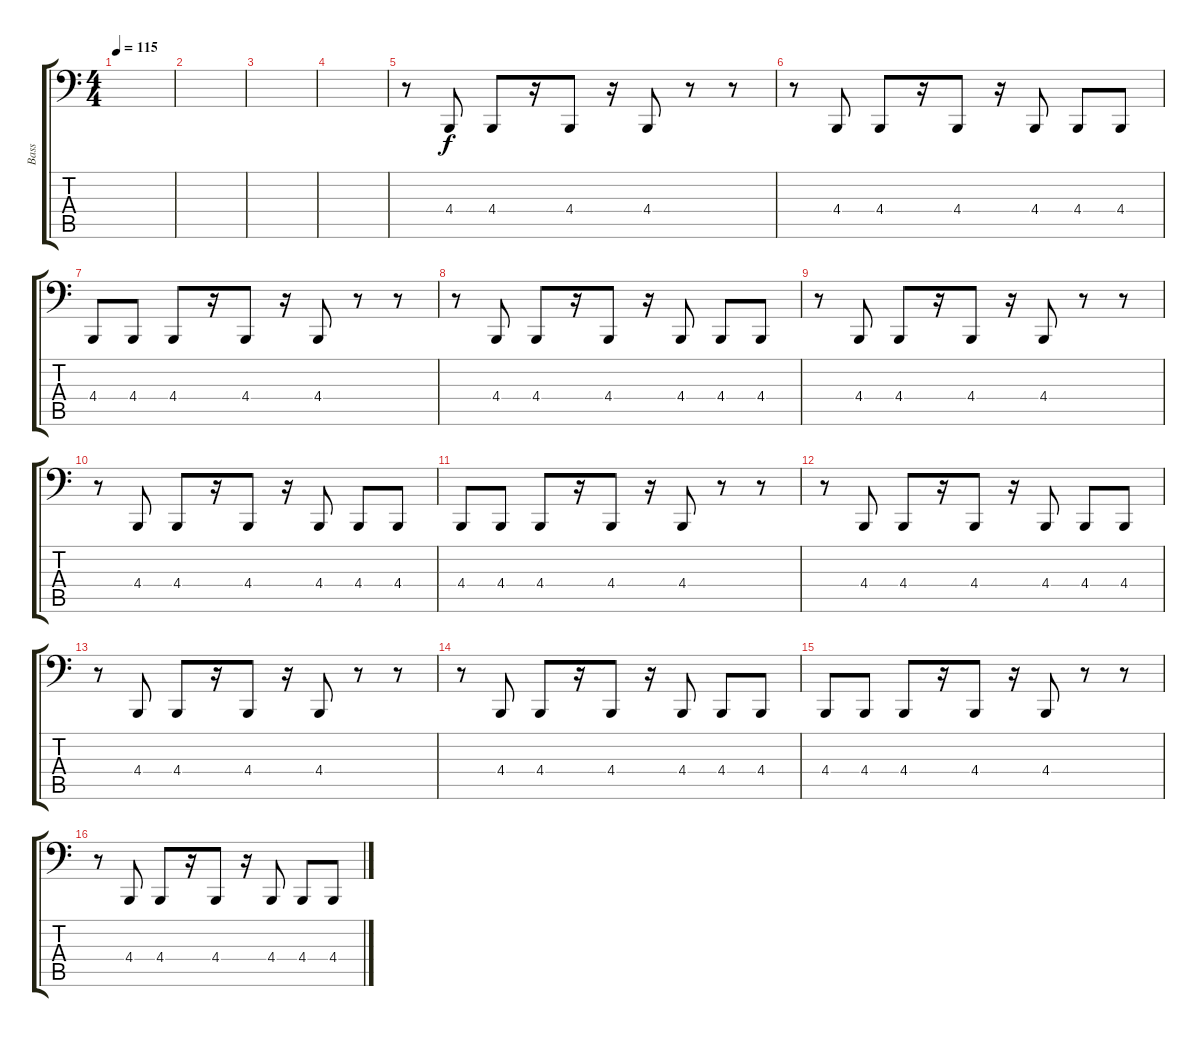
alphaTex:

\track ("Bass" "Bass") {instrument lead8bassandlead}
\staff {score tabs}
\tuning (A2 E2 C2 G1 D1 A0) {hide}
\ts (4 4)
\tempo 115
\clef f4
\ks c
|
|
|
|
r.8 4.4.8 4.4.8 r.16 4.4.8 r.16 4.4.8 r.8 r.8 |
r.8 4.4.8 4.4.8 r.16 4.4.8 r.16 4.4.8 4.4.8 4.4.8 |
4.4.8 4.4.8 4.4.8 r.16 4.4.8 r.16 4.4.8 r.8 r.8 |
r.8 4.4.8 4.4.8 r.16 4.4.8 r.16 4.4.8 4.4.8 4.4.8 |
r.8 4.4.8 4.4.8 r.16 4.4.8 r.16 4.4.8 r.8 r.8 |
r.8 4.4.8 4.4.8 r.16 4.4.8 r.16 4.4.8 4.4.8 4.4.8 |
4.4.8 4.4.8 4.4.8 r.16 4.4.8 r.16 4.4.8 r.8 r.8 |
r.8 4.4.8 4.4.8 r.16 4.4.8 r.16 4.4.8 4.4.8 4.4.8 |
r.8 4.4.8 4.4.8 r.16 4.4.8 r.16 4.4.8 r.8 r.8 |
r.8 4.4.8 4.4.8 r.16 4.4.8 r.16 4.4.8 4.4.8 4.4.8 |
4.4.8 4.4.8 4.4.8 r.16 4.4.8 r.16 4.4.8 r.8 r.8 |
r.8 4.4.8 4.4.8 r.16 4.4.8 r.16 4.4.8 4.4.8 4.4.8
